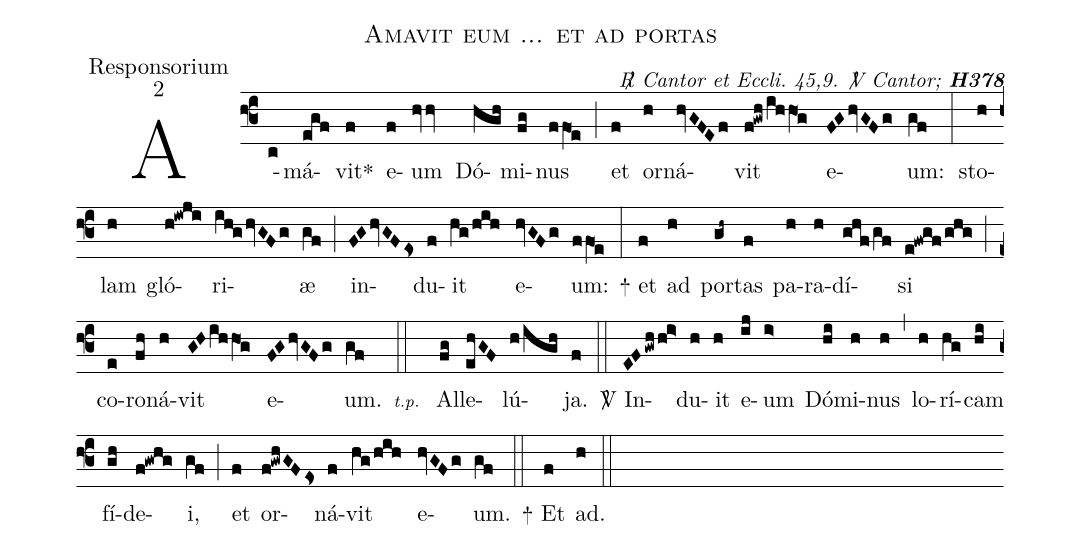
name:Amavit eum ... et ad portas;
office-part:Responsorium;
mode:2;
commentary:{\itshape\mdseries \Rbar\  Cantor et Eccli.\ 45,9. \Vbar\   Cantor;\/}  {\bfseries H378};
%%
(f3) A(c)má(egf)vit<sp>*</sp>(f) e(f)um(hvv) Dó(hgh)mi(fg)nus(ffO1e) (;)
et(f) or(h)ná(hvGFEf)vit(f!gwh/ihhO1g) e(FGhvGFg)um:(gf) (:)
sto(h)lam(h) gló(h!iwji)ri(ih!ghvGFg)æ(gf) (;)
in(FGhvGFEs)du(f)it(hg/hih) e(hvGFg)um:(ffO1e) (:)
<sp>+</sp> et(f) ad(h) por(gh~)tas(f) pa(h)ra(h)dí(ghf/gf)si(e!fwgf/ghg) (;) %error in source
co(e)ro(fh)ná(h)vit(GHihhO1g) e(FGhvGFg)um.(gf) (::)
<v>{\scriptsize\itshape t.p.\ }</v> Al(fg)le(ehGF)lú(h/igh)ja.(f) (::)
<sp>V/</sp> In(EFgwhhi>)du(h)it(h) e(ij)um(i>) Dó(hi)mi(h)nus(h) (,)
lo(h)rí(hg)cam(hi) fí(gh)de(f!gwhg)i,(gf) (;)
et(f) or(f!gwhGFEs)ná(f)vit(hg/hih) e(hvGFg)um.(gf) (::)
<sp>+</sp> Et(f) ad.(h) (::)
